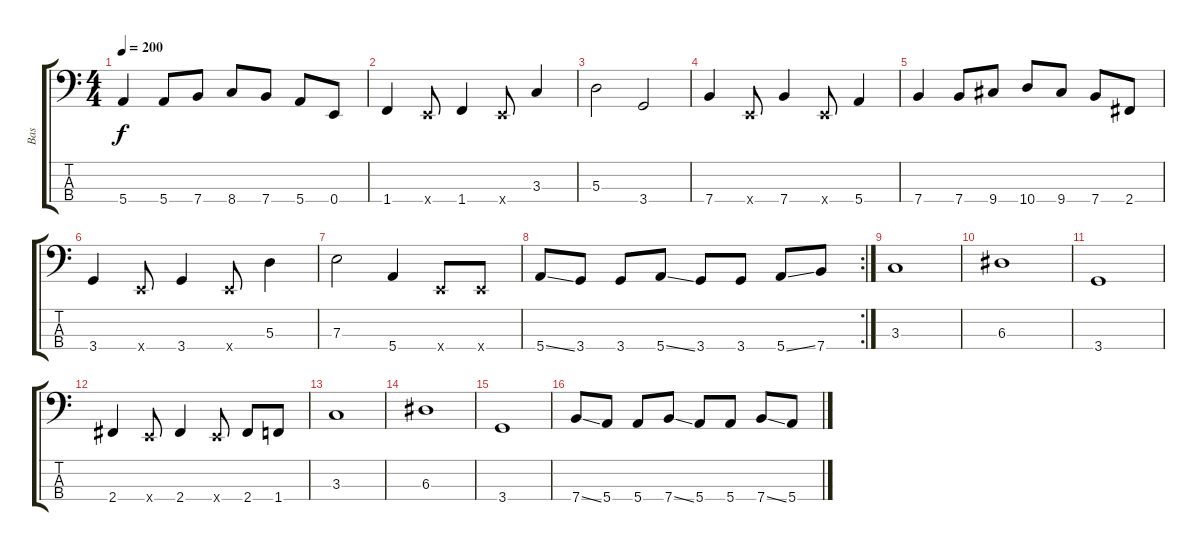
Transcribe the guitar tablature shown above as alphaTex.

\track ("Bas" "Bas") {instrument electricbasspick}
\staff {score tabs}
\tuning (G2 D2 A1 E1) {hide}
\ts (4 4)
\tempo 200
\clef f4
\ks c
5.4.4{dy f} 5.4.8 7.4.8 8.4.8 7.4.8 5.4.8 0.4.8 |
1.4.4 0.4{x}.8 1.4.4 0.4{x}.8 3.3.4 |
5.3.2 3.4.2 |
7.4.4 0.4{x}.8 7.4.4 0.4{x}.8 5.4.4 |
7.4.4 7.4.8 9.4.8 10.4.8 9.4.8 7.4.8 2.4.8 |
3.4.4 0.4{x}.8 3.4.4 0.4{x}.8 5.3.4 |
7.3.2 5.4.4 0.4{x}.8 0.4{x}.8 |
\rc 2
5.4{ss}.8 3.4.8 3.4.8 5.4{ss}.8 3.4.8 3.4.8 5.4{ss}.8 7.4.8 |
3.3.1 |
6.3.1 |
3.4.1 |
2.4.4 0.4{x}.8 2.4.4 0.4{x}.8 2.4.8 1.4.8 |
3.3.1 |
6.3.1 |
3.4.1 |
7.4{ss}.8 5.4.8 5.4.8 7.4{ss}.8 5.4.8 5.4.8 7.4{ss}.8 5.4.8
